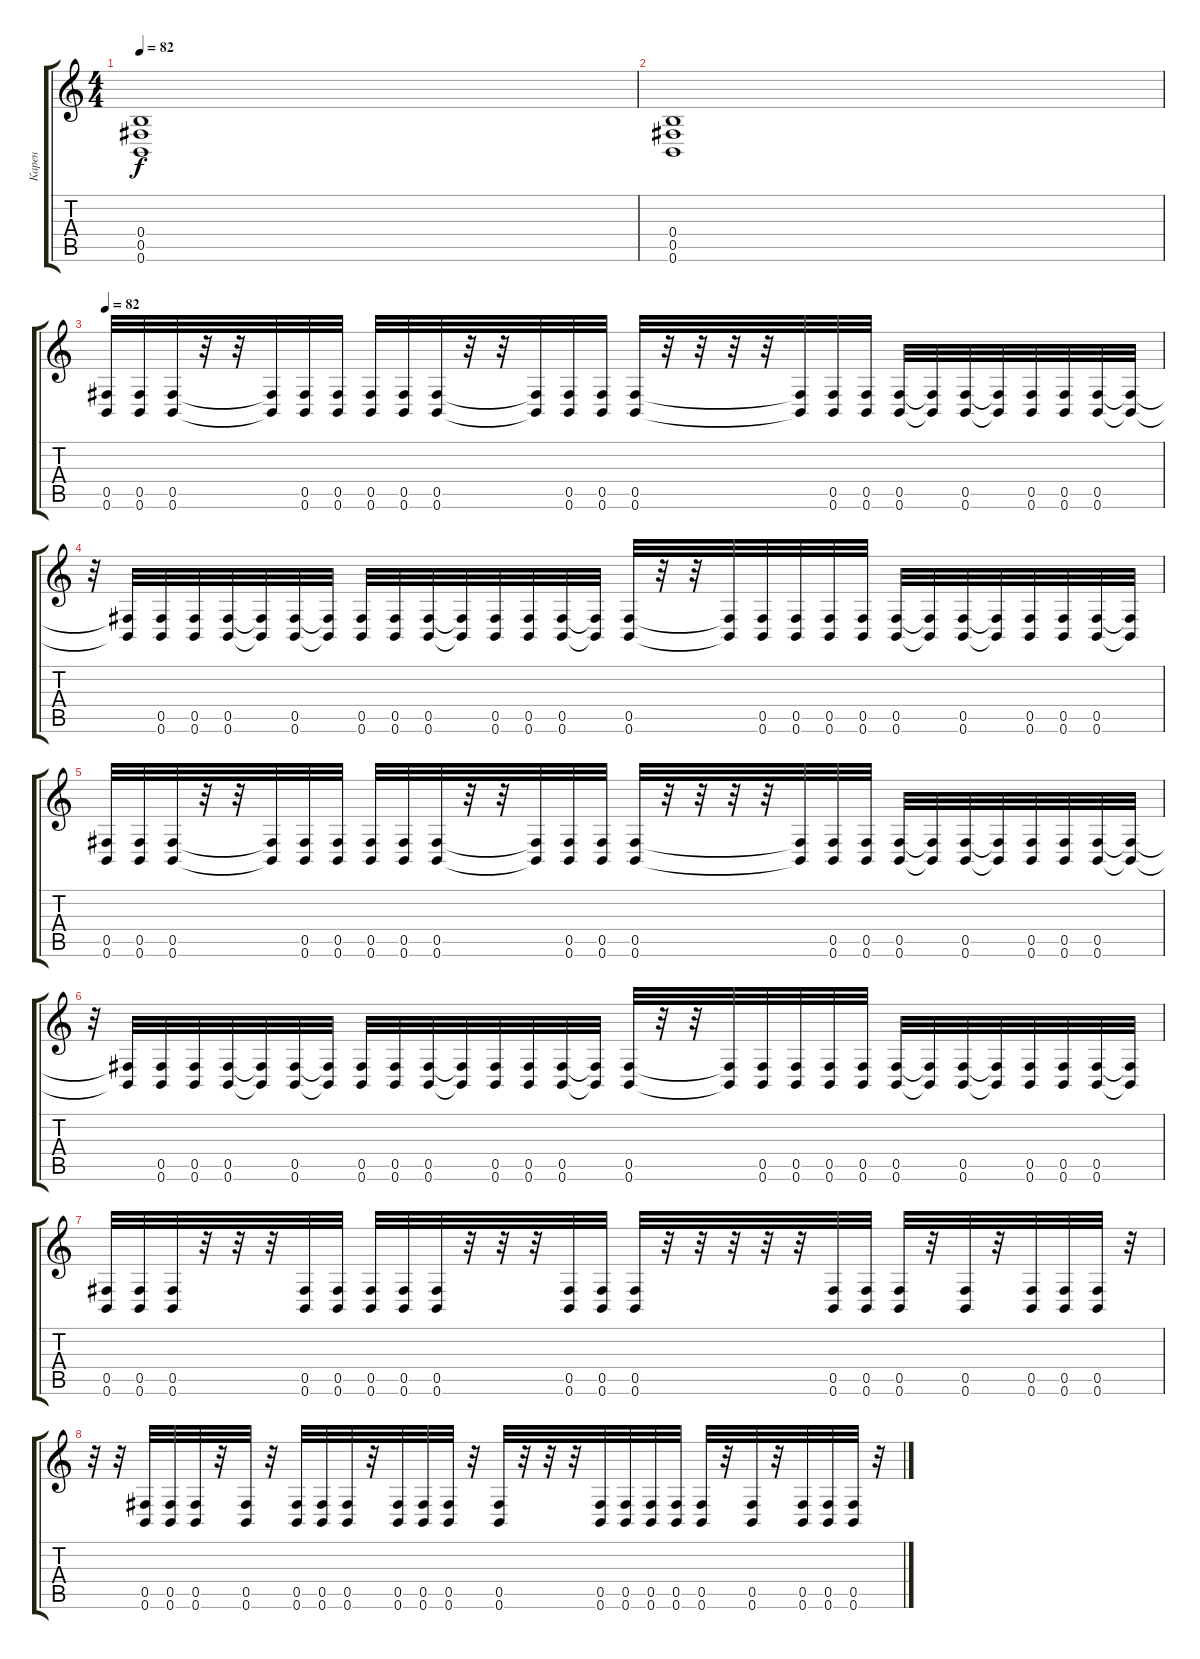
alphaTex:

\track ("Карен" "Карен") {instrument overdrivenguitar}
\staff {score tabs}
\tuning (Db4 Ab3 E3 B2 Gb2 B1) {hide}
\ts (4 4)
\tempo 82
\clef g2
\ks c
(0.4{t} 0.5{t} 0.6{t}).1{dy f} |
(0.4 0.5 0.6).1 |
\tempo 82
(0.5 0.6).32 (0.5 0.6).32 (0.5 0.6).32 r.32 r.32 (0.5{t} 0.6{t}).32 (0.5 0.6).32 (0.5 0.6).32 (0.5 0.6).32 (0.5 0.6).32 (0.5 0.6).32 r.32 r.32 (0.5{t} 0.6{t}).32 (0.5 0.6).32 (0.5 0.6).32 (0.5 0.6).32 r.32 r.32 r.32 r.32 (0.5{t} 0.6{t}).32 (0.5 0.6).32 (0.5 0.6).32 (0.5 0.6).32 (0.5{t} 0.6{t}).32 (0.5 0.6).32 (0.5{t} 0.6{t}).32 (0.5 0.6).32 (0.5 0.6).32 (0.5 0.6).32 (0.5{t} 0.6{t}).32 |
r.32 (0.5{t} 0.6{t}).32 (0.5 0.6).32 (0.5 0.6).32 (0.5 0.6).32 (0.5{t} 0.6{t}).32 (0.5 0.6).32 (0.5{t} 0.6{t}).32 (0.5 0.6).32 (0.5 0.6).32 (0.5 0.6).32 (0.5{t} 0.6{t}).32 (0.5 0.6).32 (0.5 0.6).32 (0.5 0.6).32 (0.5{t} 0.6{t}).32 (0.5 0.6).32 r.32 r.32 (0.5{t} 0.6{t}).32 (0.5 0.6).32 (0.5 0.6).32 (0.5 0.6).32 (0.5 0.6).32 (0.5 0.6).32 (0.5{t} 0.6{t}).32 (0.5 0.6).32 (0.5{t} 0.6{t}).32 (0.5 0.6).32 (0.5 0.6).32 (0.5 0.6).32 (0.5{t} 0.6{t}).32 |
(0.5 0.6).32 (0.5 0.6).32 (0.5 0.6).32 r.32 r.32 (0.5{t} 0.6{t}).32 (0.5 0.6).32 (0.5 0.6).32 (0.5 0.6).32 (0.5 0.6).32 (0.5 0.6).32 r.32 r.32 (0.5{t} 0.6{t}).32 (0.5 0.6).32 (0.5 0.6).32 (0.5 0.6).32 r.32 r.32 r.32 r.32 (0.5{t} 0.6{t}).32 (0.5 0.6).32 (0.5 0.6).32 (0.5 0.6).32 (0.5{t} 0.6{t}).32 (0.5 0.6).32 (0.5{t} 0.6{t}).32 (0.5 0.6).32 (0.5 0.6).32 (0.5 0.6).32 (0.5{t} 0.6{t}).32 |
r.32 (0.5{t} 0.6{t}).32 (0.5 0.6).32 (0.5 0.6).32 (0.5 0.6).32 (0.5{t} 0.6{t}).32 (0.5 0.6).32 (0.5{t} 0.6{t}).32 (0.5 0.6).32 (0.5 0.6).32 (0.5 0.6).32 (0.5{t} 0.6{t}).32 (0.5 0.6).32 (0.5 0.6).32 (0.5 0.6).32 (0.5{t} 0.6{t}).32 (0.5 0.6).32 r.32 r.32 (0.5{t} 0.6{t}).32 (0.5 0.6).32 (0.5 0.6).32 (0.5 0.6).32 (0.5 0.6).32 (0.5 0.6).32 (0.5{t} 0.6{t}).32 (0.5 0.6).32 (0.5{t} 0.6{t}).32 (0.5 0.6).32 (0.5 0.6).32 (0.5 0.6).32 (0.5{t} 0.6{t}).32 |
(0.5 0.6).32 (0.5 0.6).32 (0.5 0.6).32 r.32 r.32 r.32 (0.5 0.6).32 (0.5 0.6).32 (0.5 0.6).32 (0.5 0.6).32 (0.5 0.6).32 r.32 r.32 r.32 (0.5 0.6).32 (0.5 0.6).32 (0.5 0.6).32 r.32 r.32 r.32 r.32 r.32 (0.5 0.6).32 (0.5 0.6).32 (0.5 0.6).32 r.32 (0.5 0.6).32 r.32 (0.5 0.6).32 (0.5 0.6).32 (0.5 0.6).32 r.32 |
r.32 r.32 (0.5 0.6).32 (0.5 0.6).32 (0.5 0.6).32 r.32 (0.5 0.6).32 r.32 (0.5 0.6).32 (0.5 0.6).32 (0.5 0.6).32 r.32 (0.5 0.6).32 (0.5 0.6).32 (0.5 0.6).32 r.32 (0.5 0.6).32 r.32 r.32 r.32 (0.5 0.6).32 (0.5 0.6).32 (0.5 0.6).32 (0.5 0.6).32 (0.5 0.6).32 r.32 (0.5 0.6).32 r.32 (0.5 0.6).32 (0.5 0.6).32 (0.5 0.6).32 r.32
